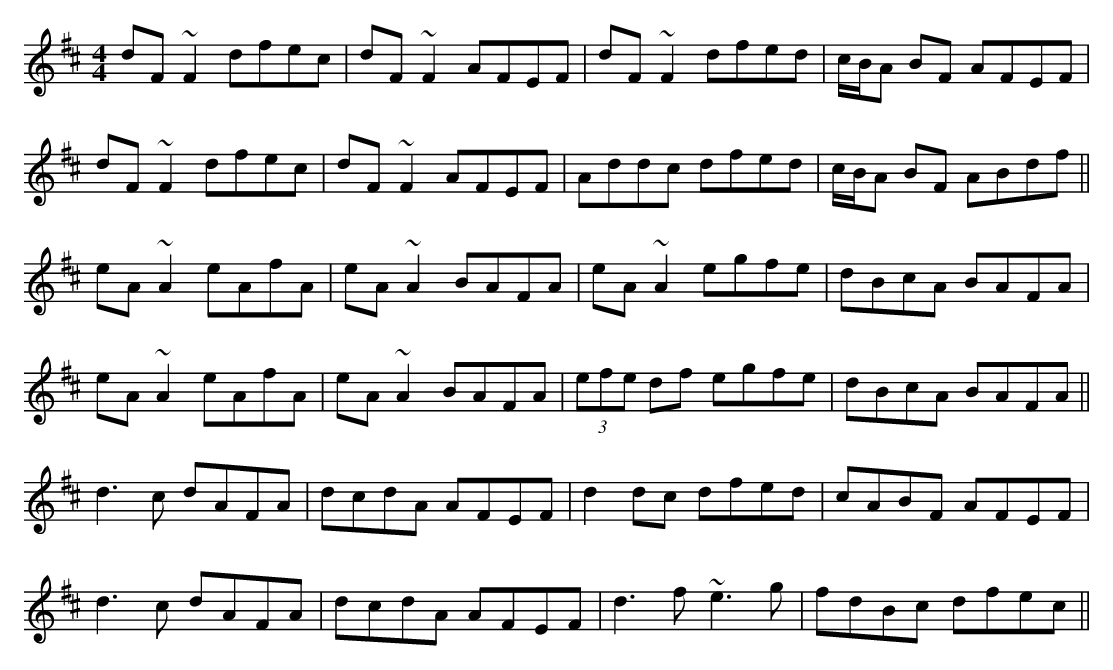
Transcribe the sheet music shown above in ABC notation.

X:1
M:4/4
K:D
dF~F2 dfec|dF~F2 AFEF|dF~F2 dfed|c/B/A BF AFEF|
dF~F2 dfec|dF~F2 AFEF|Addc dfed|c/B/A BF ABdf||
eA~A2 eAfA|eA~A2 BAFA|eA~A2 egfe|dBcA BAFA|
eA~A2 eAfA|eA~A2 BAFA|(3efe df egfe|dBcA BAFA||
d3c dAFA|dcdA AFEF|d2dc dfed|cABF AFEF|
d3c dAFA|dcdA AFEF|d3f ~e3g|fdBc dfec||
